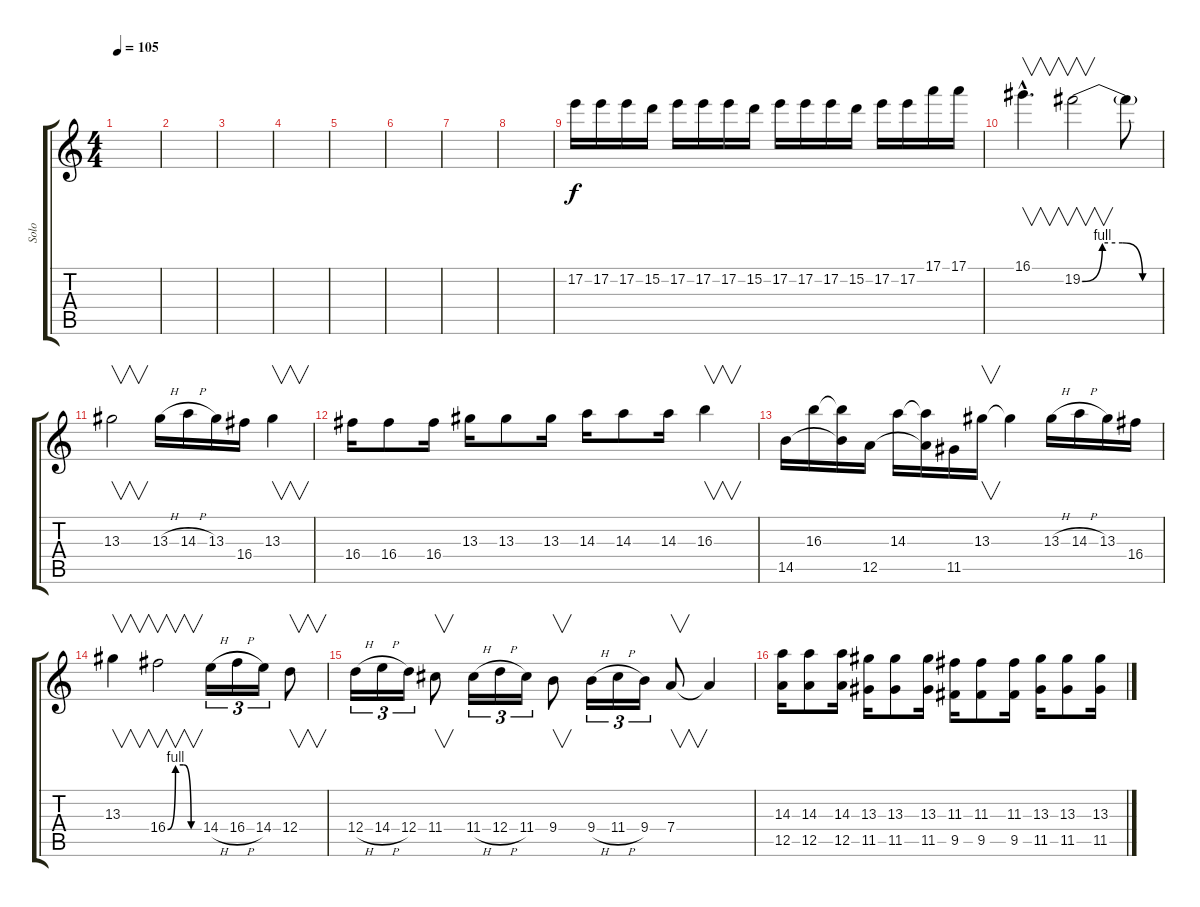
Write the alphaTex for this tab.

\track ("Solo" "Solo") {instrument distortionguitar}
\staff {score tabs}
\tuning (E4 B3 G3 D3 A2 E2) {hide}
\ts (4 4)
\tempo 105
\clef g2
\ks c
|
|
|
|
|
|
|
|
17.2.16 17.2.16 17.2.16 15.2.16 17.2.16 17.2.16 17.2.16 15.2.16 17.2.16 17.2.16 17.2.16 15.2.16 17.2.16 17.2.16 17.1.16 17.1.16 |
16.1{hac}.4{v d} 19.2{be (custom 0 0 15 4 30 4 45 0 60 0)}.2{v} 19.2{t}.8 |
13.3.2{v} 13.3{h}.16 14.3{h}.16 13.3.16 16.4.16 13.3.4{v} |
16.4.16 16.4.8 16.4.16 13.3.16 13.3.8 13.3.16 14.3.16 14.3.8 14.3.16 16.3.4{v} |
14.5.16 16.3.16 (16.3{t} 14.5{t}).16 12.5.16 14.3.16 (14.3{t} 12.5{t}).16 11.5.16 13.3.16{v} 13.3{t}.4 13.3{h}.16 14.3{h}.16 13.3.16 16.4.16 |
13.3.4{v} 16.4{be (custom 0 0 15 4 30 4 45 0 60 0)}.2{v} 14.4{h}.16{tu (3 2)} 16.4{h}.16{tu (3 2)} 14.4.16{tu (3 2)} 12.4.8{v} |
12.4{h}.16{tu (3 2)} 14.4{h}.16{tu (3 2)} 12.4.16{tu (3 2)} 11.4.8{v} 11.4{h}.16{tu (3 2)} 12.4{h}.16{tu (3 2)} 11.4.16{tu (3 2)} 9.4.8{v} 9.4{h}.16{tu (3 2)} 11.4{h}.16{tu (3 2)} 9.4.16{tu (3 2)} 7.4.8{v} 7.4{t}.4 |
(14.3 12.5).16 (14.3 12.5).8 (14.3 12.5).16 (13.3 11.5).16 (13.3 11.5).8 (13.3 11.5).16 (11.3 9.5).16 (11.3 9.5).8 (11.3 9.5).16 (13.3 11.5).16 (13.3 11.5).8 (13.3 11.5).16
